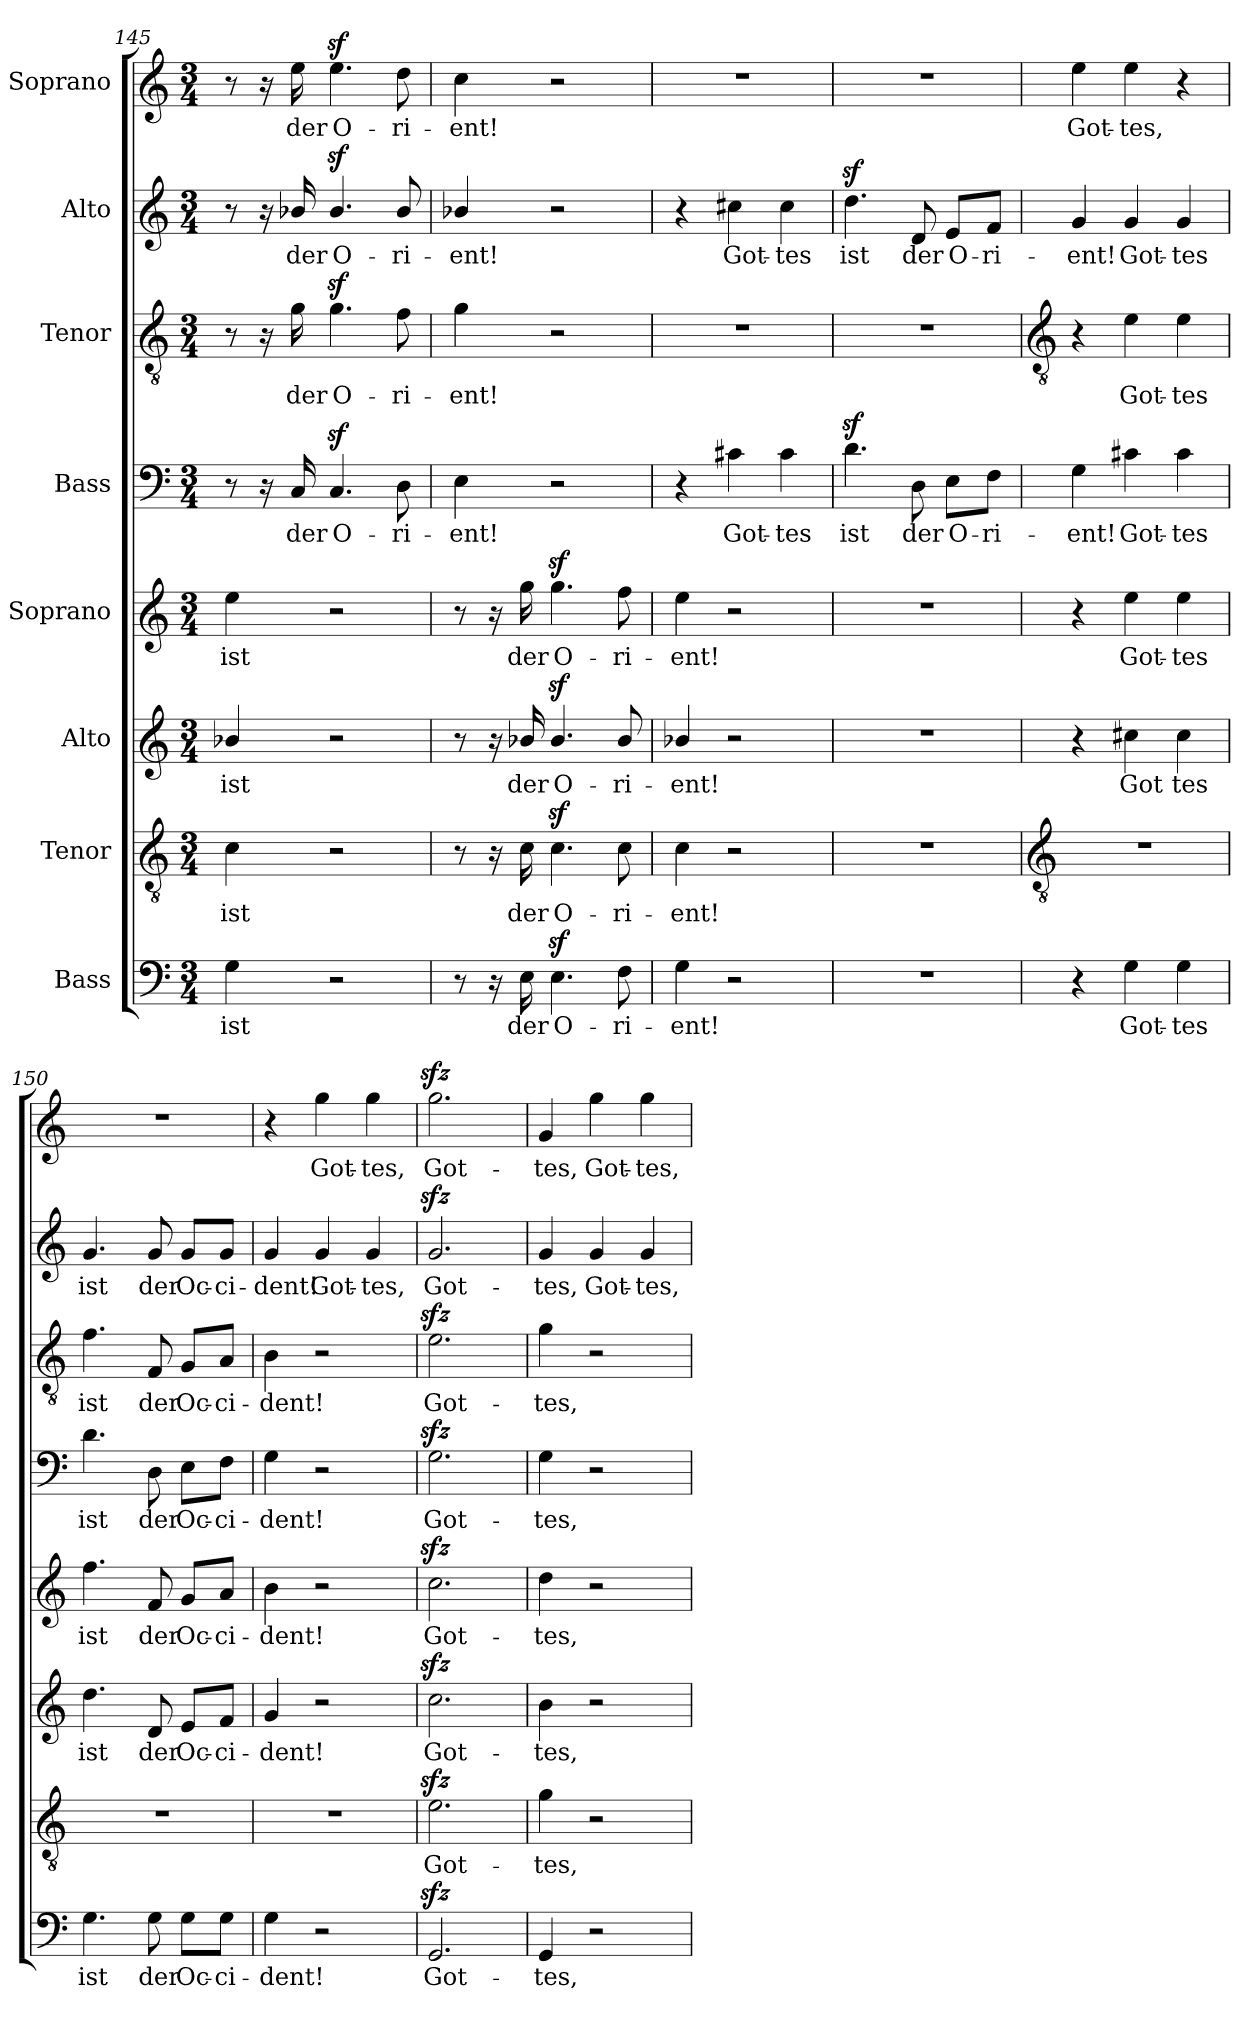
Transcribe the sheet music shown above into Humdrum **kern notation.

**kern	**text	**kern	**text	**kern	**text	**kern	**text	**kern	**text	**kern	**text	**kern	**text	**kern	**text
*part8	*part8	*part7	*part7	*part6	*part6	*part5	*part5	*part4	*part4	*part3	*part3	*part2	*part2	*part1	*part1
*staff8	*staff8	*staff7	*staff7	*staff6	*staff6	*staff5	*staff5	*staff4	*staff4	*staff3	*staff3	*staff2	*staff2	*staff1	*staff1
*I"Bass	*	*I"Tenor	*	*I"Alto	*	*I"Soprano	*	*I"Bass	*	*I"Tenor	*	*I"Alto	*	*I"Soprano	*
*clefF4	*	*clefGv2	*	*clefG2	*	*clefG2	*	*clefF4	*	*clefGv2	*	*clefG2	*	*clefG2	*
*k[]	*	*k[]	*	*k[]	*	*k[]	*	*k[]	*	*k[]	*	*k[]	*	*k[]	*
*C:	*	*C:	*	*C:	*	*C:	*	*C:	*	*C:	*	*C:	*	*C:	*
*M3/4	*	*M3/4	*	*M3/4	*	*M3/4	*	*M3/4	*	*M3/4	*	*M3/4	*	*M3/4	*
=145	=145	=145	=145	=145	=145	=145	=145	=145	=145	=145	=145	=145	=145	=145	=145
!	!LO:LY:b	!	!LO:LY:b	!	!LO:LY:b	!	!LO:LY:b	!	!	!	!	!	!	!	!
4G	ist	4c	ist	4b-X/	ist	4ee	ist	8r	.	8r	.	8r	.	8r	.
.	.	.	.	.	.	.	.	16r	.	16r	.	16r	.	16r	.
!	!	!	!	!	!	!	!	!	!LO:LY:b	!	!LO:LY:b	!	!LO:LY:b	!	!LO:LY:b
.	.	.	.	.	.	.	.	16C	der	16g	der	16b-X/	der	16ee	der
!	!	!	!	!	!	!	!	!	!LO:LY:b	!	!LO:LY:b	!	!LO:LY:b	!	!LO:LY:b
2r	.	2r	.	2r	.	2r	.	4.Cz<	O-	4.gz<	O-	4.b-z</	O-	4.eez<	O-
!	!	!	!	!	!	!	!	!	!LO:LY:b	!	!LO:LY:b	!	!LO:LY:b	!	!LO:LY:b
.	.	.	.	.	.	.	.	8D	-ri-	8f	-ri-	8b-/	-ri-	8dd	-ri-
=146	=146	=146	=146	=146	=146	=146	=146	=146	=146	=146	=146	=146	=146	=146	=146
!	!	!	!	!	!	!	!	!	!LO:LY:b	!	!LO:LY:b	!	!LO:LY:b	!	!LO:LY:b
8r	.	8r	.	8r	.	8r	.	4E	-ent!	4g	-ent!	4b-X/	-ent!	4cc	-ent!
16r	.	16r	.	16r	.	16r	.	.	.	.	.	.	.	.	.
!	!LO:LY:b	!	!LO:LY:b	!	!LO:LY:b	!	!LO:LY:b	!	!	!	!	!	!	!	!
16E	der	16c	der	16b-X/	der	16gg	der	.	.	.	.	.	.	.	.
!	!LO:LY:b	!	!LO:LY:b	!	!LO:LY:b	!	!LO:LY:b	!	!	!	!	!	!	!	!
4.Ez<	O-	4.cz<	O-	4.b-z</	O-	4.ggz<	O-	2r	.	2r	.	2r	.	2r	.
!	!LO:LY:b	!	!LO:LY:b	!	!LO:LY:b	!	!LO:LY:b	!	!	!	!	!	!	!	!
8F	-ri-	8c	-ri-	8b-/	-ri-	8ff	-ri-	.	.	.	.	.	.	.	.
=147	=147	=147	=147	=147	=147	=147	=147	=147	=147	=147	=147	=147	=147	=147	=147
!	!LO:LY:b	!	!LO:LY:b	!	!LO:LY:b	!	!LO:LY:b	!	!	!LO:N:vis=1	!	!	!	!LO:N:vis=1	!
4G	-ent!	4c	-ent!	4b-X/	-ent!	4ee	-ent!	4r	.	2.r	.	4r	.	2.r	.
!	!	!	!	!	!	!	!	!	!LO:LY:b	!	!	!	!LO:LY:b	!	!
2r	.	2r	.	2r	.	2r	.	4c#X	Got-	.	.	4cc#X	Got-	.	.
!	!	!	!	!	!	!	!	!	!LO:LY:b	!	!	!	!LO:LY:b	!	!
.	.	.	.	.	.	.	.	4c#	-tes	.	.	4cc#	-tes	.	.
=148	=148	=148	=148	=148	=148	=148	=148	=148	=148	=148	=148	=148	=148	=148	=148
!LO:N:vis=1	!	!LO:N:vis=1	!	!LO:N:vis=1	!	!LO:N:vis=1	!	!	!LO:LY:b	!LO:N:vis=1	!	!	!LO:LY:b	!LO:N:vis=1	!
2.r	.	2.r	.	2.r	.	2.r	.	4.dz<	ist	2.r	.	4.ddz<	ist	2.r	.
!	!	!	!	!	!	!	!	!	!LO:LY:b	!	!	!	!LO:LY:b	!	!
.	.	.	.	.	.	.	.	8D	der	.	.	8d	der	.	.
!	!	!	!	!	!	!	!	!	!LO:LY:b	!	!	!	!LO:LY:b	!	!
.	.	.	.	.	.	.	.	8E\L	O-	.	.	8e/L	O-	.	.
!	!	!	!	!	!	!	!	!	!LO:LY:b	!	!	!	!LO:LY:b	!	!
.	.	.	.	.	.	.	.	8F\J	-ri-	.	.	8f/J	-ri-	.	.
!!LO:LB:g=z
=149	=149	=149	=149	=149	=149	=149	=149	=149	=149	=149	=149	=149	=149	=149	=149
*	*	*clefGv2	*	*	*	*	*	*	*	*clefGv2	*	*	*	*	*
!	!	!LO:N:vis=1	!	!	!	!	!	!	!LO:LY:b	!	!	!	!LO:LY:b	!	!LO:LY:b
4r	.	2.r	.	4r	.	4r	.	4G	-ent!	4r	.	4g	-ent!	4ee	Got-
!	!LO:LY:b	!	!	!	!LO:LY:b	!	!LO:LY:b	!	!LO:LY:b	!	!LO:LY:b	!	!LO:LY:b	!	!LO:LY:b
4G	Got-	.	.	4cc#X	Got	4ee	Got-	4c#X	Got-	4e	Got-	4g	Got-	4ee	-tes,
!	!LO:LY:b	!	!	!	!LO:LY:b	!	!LO:LY:b	!	!LO:LY:b	!	!LO:LY:b	!	!LO:LY:b	!	!
4G	-tes	.	.	4cc#	tes	4ee	-tes	4c#	-tes	4e	-tes	4g	-tes	4r	.
=150	=150	=150	=150	=150	=150	=150	=150	=150	=150	=150	=150	=150	=150	=150	=150
!	!LO:LY:b	!LO:N:vis=1	!	!	!LO:LY:b	!	!LO:LY:b	!	!LO:LY:b	!	!LO:LY:b	!	!LO:LY:b	!LO:N:vis=1	!
4.G	ist	2.r	.	4.dd	ist	4.ff	ist	4.d	ist	4.f	ist	4.g	ist	2.r	.
!	!LO:LY:b	!	!	!	!LO:LY:b	!	!LO:LY:b	!	!LO:LY:b	!	!LO:LY:b	!	!LO:LY:b	!	!
8G	der	.	.	8d	der	8f	der	8D	der	8F	der	8g	der	.	.
!	!LO:LY:b	!	!	!	!LO:LY:b	!	!LO:LY:b	!	!LO:LY:b	!	!LO:LY:b	!	!LO:LY:b	!	!
8G\L	Oc-	.	.	8e/L	Oc-	8g/L	Oc-	8E\L	Oc-	8G/L	Oc-	8g/L	Oc-	.	.
!	!LO:LY:b	!	!	!	!LO:LY:b	!	!LO:LY:b	!	!LO:LY:b	!	!LO:LY:b	!	!LO:LY:b	!	!
8G\J	-ci-	.	.	8f/J	-ci-	8a/J	-ci-	8F\J	-ci-	8A/J	-ci-	8g/J	-ci-	.	.
=151	=151	=151	=151	=151	=151	=151	=151	=151	=151	=151	=151	=151	=151	=151	=151
!	!LO:LY:b	!LO:N:vis=1	!	!	!LO:LY:b	!	!LO:LY:b	!	!LO:LY:b	!	!LO:LY:b	!	!LO:LY:b	!	!
4G	-dent!	2.r	.	4g	-dent!	4b	-dent!	4G	-dent!	4B	-dent!	4g	-dent!	4r	.
!	!	!	!	!	!	!	!	!	!	!	!	!	!LO:LY:b	!	!LO:LY:b
2r	.	.	.	2r	.	2r	.	2r	.	2r	.	4g	Got-	4gg	Got-
!	!	!	!	!	!	!	!	!	!	!	!	!	!LO:LY:b	!	!LO:LY:b
.	.	.	.	.	.	.	.	.	.	.	.	4g	-tes,	4gg	-tes,
=152	=152	=152	=152	=152	=152	=152	=152	=152	=152	=152	=152	=152	=152	=152	=152
!	!LO:LY:b	!	!LO:LY:b	!	!LO:LY:b	!	!LO:LY:b	!	!LO:LY:b	!	!LO:LY:b	!	!LO:LY:b	!	!LO:LY:b
2.GGzz<	Got-	2.ezz<	Got-	2.cczz<	Got-	2.cczz<	Got-	2.Gzz<	Got-	2.ezz<	Got-	2.gzz<	Got-	2.ggzz<	Got-
=153	=153	=153	=153	=153	=153	=153	=153	=153	=153	=153	=153	=153	=153	=153	=153
!	!LO:LY:b	!	!LO:LY:b	!	!LO:LY:b	!	!LO:LY:b	!	!LO:LY:b	!	!LO:LY:b	!	!LO:LY:b	!	!LO:LY:b
4GG	-tes,	4g	-tes,	4b	-tes,	4dd	-tes,	4G	-tes,	4g	-tes,	4g	-tes,	4g	-tes,
!	!	!	!	!	!	!	!	!	!	!	!	!	!LO:LY:b	!	!LO:LY:b
2r	.	2r	.	2r	.	2r	.	2r	.	2r	.	4g	Got-	4gg	Got-
!	!	!	!	!	!	!	!	!	!	!	!	!	!LO:LY:b	!	!LO:LY:b
.	.	.	.	.	.	.	.	.	.	.	.	4g	-tes,	4gg	-tes,
=	=	=	=	=	=	=	=	=	=	=	=	=	=	=	=
*-	*-	*-	*-	*-	*-	*-	*-	*-	*-	*-	*-	*-	*-	*-	*-
